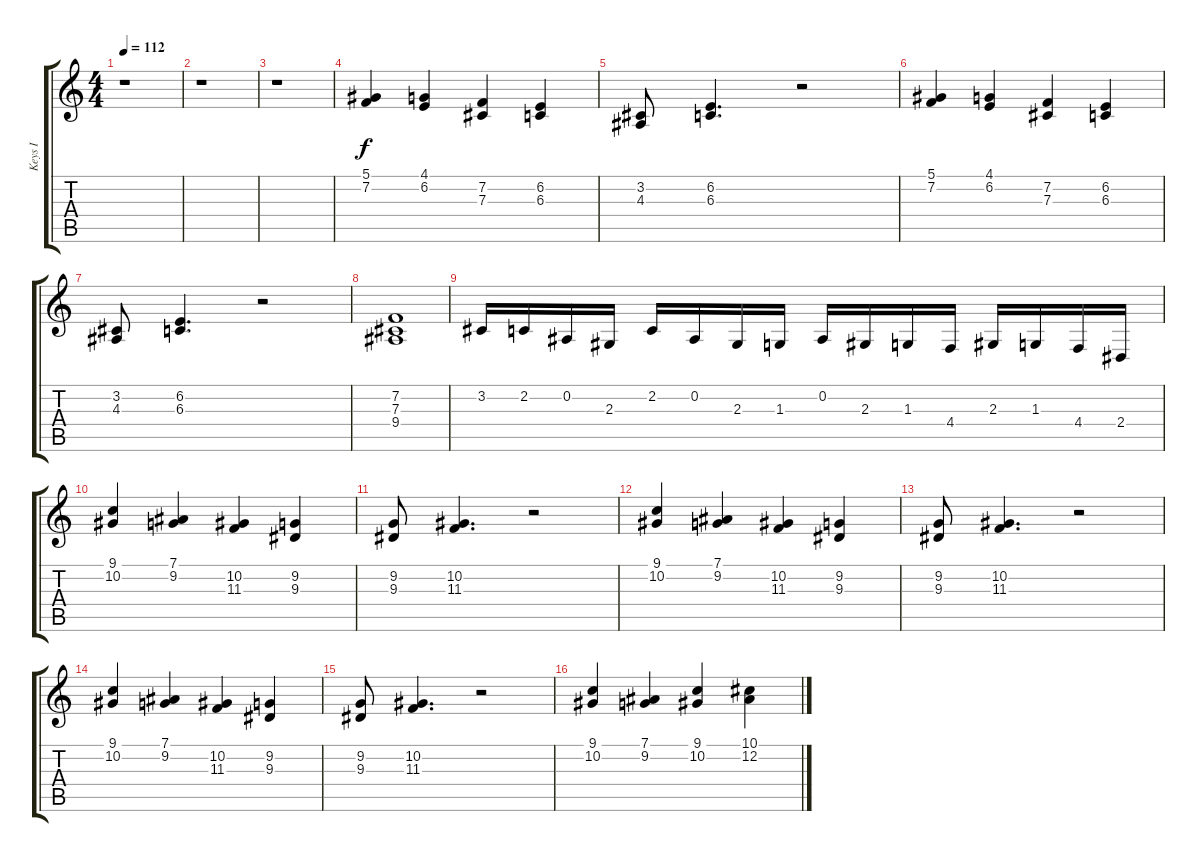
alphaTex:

\track ("Keys I" "Keys I") {instrument tremolostrings}
\staff {score tabs}
\tuning (Eb4 Bb3 Gb3 Db3 Ab2 Eb2) {hide}
\ts (4 4)
\tempo 112
\clef g2
\ks c
r.1{dy f} |
r.1 |
r.1 |
(5.1 7.2).4 (4.1 6.2).4 (7.2 7.3).4 (6.2 6.3).4 |
(3.2 4.3).8 (6.2 6.3).4{d} r.2 |
(5.1 7.2).4 (4.1 6.2).4 (7.2 7.3).4 (6.2 6.3).4 |
(3.2 4.3).8 (6.2 6.3).4{d} r.2 |
(7.2 7.3 9.4).1 |
3.2.16 2.2.16 0.2.16 2.3.16 2.2.16 0.2.16 2.3.16 1.3.16 0.2.16 2.3.16 1.3.16 4.4.16 2.3.16 1.3.16 4.4.16 2.4.16 |
(9.1 10.2).4 (7.1 9.2).4 (10.2 11.3).4 (9.2 9.3).4 |
(9.2 9.3).8 (10.2 11.3).4{d} r.2 |
(9.1 10.2).4 (7.1 9.2).4 (10.2 11.3).4 (9.2 9.3).4 |
(9.2 9.3).8 (10.2 11.3).4{d} r.2 |
(9.1 10.2).4 (7.1 9.2).4 (10.2 11.3).4 (9.2 9.3).4 |
(9.2 9.3).8 (10.2 11.3).4{d} r.2 |
(9.1 10.2).4 (7.1 9.2).4 (9.1 10.2).4 (10.1 12.2).4
